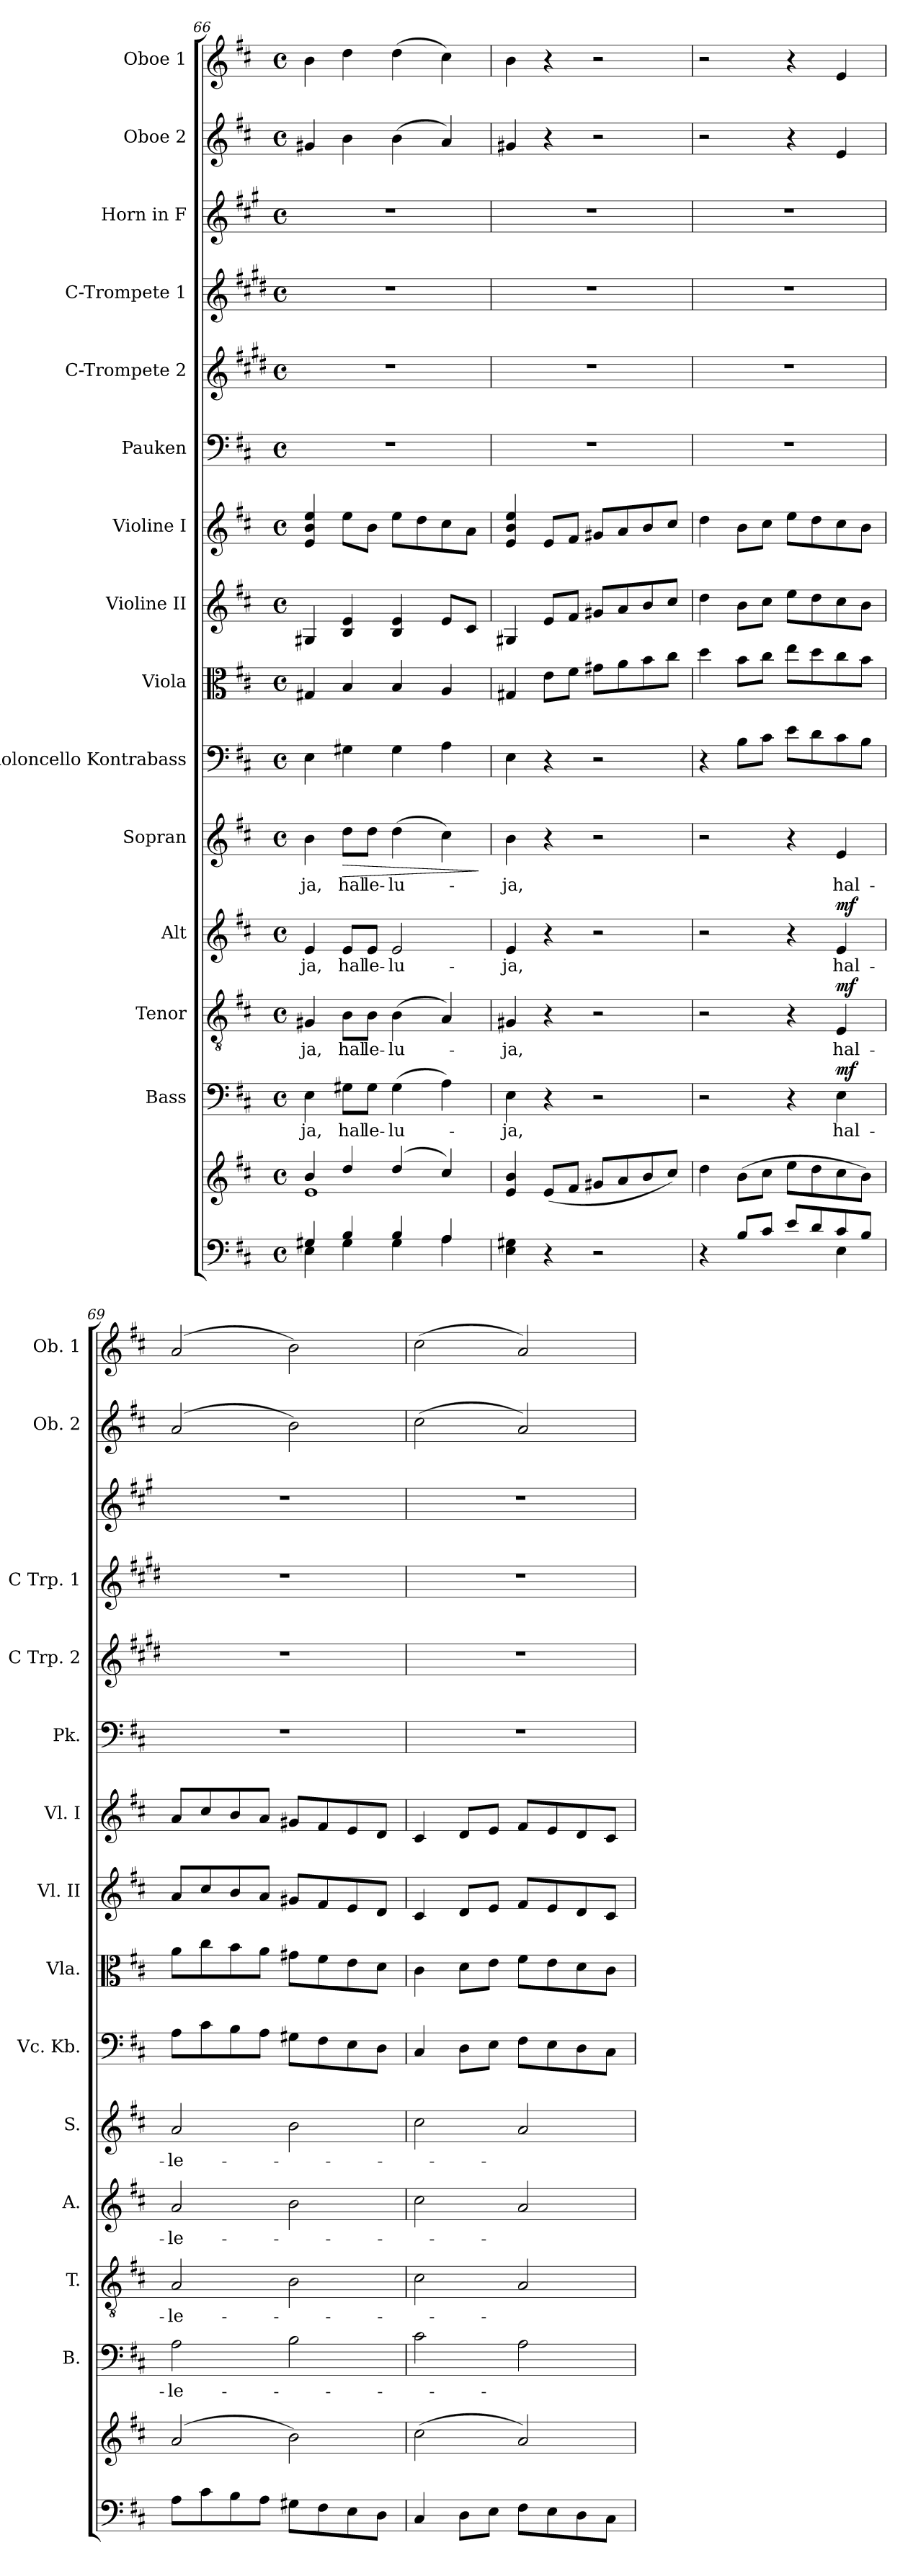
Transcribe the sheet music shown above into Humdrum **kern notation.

**kern	**kern	**kern	**text	**dynam	**kern	**text	**dynam	**kern	**text	**dynam	**kern	**text	**dynam	**kern	**kern	**kern	**kern	**kern	**kern	**kern	**kern	**kern	**kern
*part15	*part15	*part14	*part14	*part14	*part13	*part13	*part13	*part12	*part12	*part12	*part11	*part11	*part11	*part10	*part9	*part8	*part7	*part6	*part5	*part4	*part3	*part2	*part1
*staff16	*staff15	*staff14	*staff14	*staff14	*staff13	*staff13	*staff13	*staff12	*staff12	*staff12	*staff11	*staff11	*staff11	*staff10	*staff9	*staff8	*staff7	*staff6	*staff5	*staff4	*staff3	*staff2	*staff1
*	*	*I"Bass	*	*	*I"Tenor	*	*	*I"Alt	*	*	*I"Sopran	*	*	*I"Violoncello Kontrabass	*I"Viola	*I"Violine II	*I"Violine I	*I"Pauken	*I"C-Trompete 2	*I"C-Trompete 1	*I"Horn in F	*I"Oboe 2	*I"Oboe 1
*	*	*I'B.	*	*	*I'T.	*	*	*I'A.	*	*	*I'S.	*	*	*I'Vc. Kb.	*I'Vla.	*I'Vl. II	*I'Vl. I	*I'Pk.	*I'C Trp. 2	*I'C Trp. 1	*	*I'Ob. 2	*I'Ob. 1
*clefF4	*clefG2	*clefF4	*	*	*clefGv2	*	*	*clefG2	*	*	*clefG2	*	*	*clefF4	*clefC3	*clefG2	*clefG2	*clefF4	*clefG2	*clefG2	*clefG2	*clefG2	*clefG2
*	*	*	*	*	*	*	*	*	*	*	*	*	*	*ITrd7c12	*	*	*	*	*ITrd1c2	*ITrd1c2	*ITrd4c7	*	*
*k[f#c#]	*k[f#c#]	*k[f#c#]	*	*	*k[f#c#]	*	*	*k[f#c#]	*	*	*k[f#c#]	*	*	*k[f#c#]	*k[f#c#]	*k[f#c#]	*k[f#c#]	*k[f#c#]	*k[f#c#]	*k[f#c#]	*k[f#c#]	*k[f#c#]	*k[f#c#]
*D:	*D:	*D:	*	*	*D:	*	*	*D:	*	*	*D:	*	*	*D:	*D:	*D:	*D:	*D:	*D:	*D:	*D:	*D:	*D:
*M4/4	*M4/4	*M4/4	*	*	*M4/4	*	*	*M4/4	*	*	*M4/4	*	*	*M4/4	*M4/4	*M4/4	*M4/4	*M4/4	*M4/4	*M4/4	*M4/4	*M4/4	*M4/4
*met(c)	*met(c)	*met(c)	*	*	*met(c)	*	*	*met(c)	*	*	*met(c)	*	*	*met(c)	*met(c)	*met(c)	*met(c)	*met(c)	*met(c)	*met(c)	*met(c)	*met(c)	*met(c)
=66	=66	=66	=66	=66	=66	=66	=66	=66	=66	=66	=66	=66	=66	=66	=66	=66	=66	=66	=66	=66	=66	=66	=66
*^	*^	*	*	*	*	*	*	*	*	*	*	*	*	*	*	*	*	*	*	*	*	*	*
!	!	!	!	!	!LO:LY:b	!	!	!LO:LY:b	!	!	!LO:LY:b	!	!	!LO:LY:b	!	!	!	!	!	!	!	!	!	!	!
4G#X/	4E\	4b/	1e	4E\	-ja,	.	4G#X/	-ja,	.	4e/	-ja,	.	4b\	-ja,	.	4EE\	4G#X/	4G#X/	4e/ 4b/ 4ee/	1r	1r	1r	1r	4g#X/	4b\
!	!	!	!	!	!LO:LY:b	!	!	!LO:LY:b	!	!	!LO:LY:b	!	!	!LO:LY:b	!LO:HP:b	!	!	!	!	!	!	!	!	!	!
4B/	4G#\	4dd/	.	8G#X\L	hal-	.	8B\L	hal-	.	8e/L	hal-	.	8dd\L	hal-	>	4GG#X\	4B/	4B/ 4e/	8ee\L	.	.	.	.	4b\	4dd\
!	!	!	!	!	!LO:LY:b	!	!	!LO:LY:b	!	!	!LO:LY:b	!	!	!LO:LY:b	!	!	!	!	!	!	!	!	!	!	!
.	.	.	.	8G#\J	-le-	.	8B\J	-le-	.	8e/J	-le-	.	8dd\J	-le-	.	.	.	.	8b\J	.	.	.	.	.	.
!	!	!	!	!	!LO:LY:b	!	!	!LO:LY:b	!	!	!LO:LY:b	!	!	!LO:LY:b	!	!	!	!	!	!	!	!	!	!	!
4B/	4G#\	(4dd/	.	(>4G#\	-lu-	.	(>4B\	-lu-	.	2e/	-lu-	.	(>4dd\	-lu-	.	4GG#\	4B/	4B/ 4e/	8ee\L	.	.	.	.	(>4b\	(>4dd\
.	.	.	.	.	.	.	.	.	.	.	.	.	.	.	.	.	.	.	8dd\	.	.	.	.	.	.
4A/	4A\	4cc#/)	.	4A\)	.	.	4A/)	.	.	.	.	.	4cc#\)	.	.	4AA\	4A/	8e/L	8cc#\	.	.	.	.	4a/)	4cc#\)
.	.	.	.	.	.	.	.	.	.	.	.	.	.	.	.	.	.	8c#/J	8a\J	.	.	.	.	.	.
*v	*v	*	*	*	*	*	*	*	*	*	*	*	*	*	*	*	*	*	*	*	*	*	*	*	*
*	*v	*v	*	*	*	*	*	*	*	*	*	*	*	*	*	*	*	*	*	*	*	*	*	*
.	.	.	.	.	.	.	.	.	.	.	.	.	]	.	.	.	.	.	.	.	.	.	.
=67	=67	=67	=67	=67	=67	=67	=67	=67	=67	=67	=67	=67	=67	=67	=67	=67	=67	=67	=67	=67	=67	=67	=67
!	!	!	!LO:LY:b	!	!	!LO:LY:b	!	!	!LO:LY:b	!	!	!LO:LY:b	!	!	!	!	!	!	!	!	!	!	!
4E\ 4G#X\	4e/ 4b/	4E\	-ja,	.	4G#X/	-ja,	.	4e/	-ja,	.	4b\	-ja,	.	4EE\	4G#X/	4G#X/	4e/ 4b/ 4ee/	1r	1r	1r	1r	4g#X/	4b\
4r	(<8e/L	4r	.	.	4r	.	.	4r	.	.	4r	.	.	4r	8e\L	8e/L	8e/L	.	.	.	.	4r	4r
.	8f#/J	.	.	.	.	.	.	.	.	.	.	.	.	.	8f#\J	8f#/J	8f#/J	.	.	.	.	.	.
2r	8g#X/L	2r	.	.	2r	.	.	2r	.	.	2r	.	.	2r	8g#X\L	8g#X/L	8g#X/L	.	.	.	.	2r	2r
.	8a/	.	.	.	.	.	.	.	.	.	.	.	.	.	8a\	8a/	8a/	.	.	.	.	.	.
.	8b/	.	.	.	.	.	.	.	.	.	.	.	.	.	8b\	8b/	8b/	.	.	.	.	.	.
.	8cc#/J)	.	.	.	.	.	.	.	.	.	.	.	.	.	8cc#\J	8cc#/J	8cc#/J	.	.	.	.	.	.
!!LO:PB:g=z
=68	=68	=68	=68	=68	=68	=68	=68	=68	=68	=68	=68	=68	=68	=68	=68	=68	=68	=68	=68	=68	=68	=68	=68
*^	*	*	*	*	*	*	*	*	*	*	*	*	*	*	*	*	*	*	*	*	*	*	*
4r	2.ryy	4dd\	2r	.	.	2r	.	.	2r	.	.	2r	.	.	4r	4dd\	4dd\	4dd\	1r	1r	1r	1r	2r	2r
8B/L	.	(>8b\L	.	.	.	.	.	.	.	.	.	.	.	.	8BB\L	8b\L	8b\L	8b\L	.	.	.	.	.	.
8c#/J	.	8cc#\J	.	.	.	.	.	.	.	.	.	.	.	.	8C#\J	8cc#\J	8cc#\J	8cc#\J	.	.	.	.	.	.
8e/L	.	8ee\L	4r	.	.	4r	.	.	4r	.	.	4r	.	.	8E\L	8ee\L	8ee\L	8ee\L	.	.	.	.	4r	4r
8d/	.	8dd\	.	.	.	.	.	.	.	.	.	.	.	.	8D\	8dd\	8dd\	8dd\	.	.	.	.	.	.
!	!	!	!	!LO:LY:b	!LO:DY:a	!	!LO:LY:b	!LO:DY:a	!	!LO:LY:b	!LO:DY:a	!	!LO:LY:b	!	!	!	!	!	!	!	!	!	!	!
8c#/	4E\	8cc#\	4E\	hal-	mf	4E/	hal-	mf	4e/	hal-	mf	4e/	hal-	.	8C#\	8cc#\	8cc#\	8cc#\	.	.	.	.	4e/	4e/
8B/J	.	8b\J)	.	.	.	.	.	.	.	.	.	.	.	.	8BB\J	8b\J	8b\J	8b\J	.	.	.	.	.	.
*v	*v	*	*	*	*	*	*	*	*	*	*	*	*	*	*	*	*	*	*	*	*	*	*	*
=69	=69	=69	=69	=69	=69	=69	=69	=69	=69	=69	=69	=69	=69	=69	=69	=69	=69	=69	=69	=69	=69	=69	=69
!	!	!	!LO:LY:b	!	!	!LO:LY:b	!	!	!LO:LY:b	!	!	!LO:LY:b	!	!	!	!	!	!	!	!	!	!	!
8A\L	(2a/	2A\	-le-	.	2A/	-le-	.	2a/	-le-	.	2a/	-le-	.	8AA\L	8a\L	8a/L	8a/L	1r	1r	1r	1r	(2a/	(2a/
8c#\	.	.	.	.	.	.	.	.	.	.	.	.	.	8C#\	8cc#\	8cc#/	8cc#/	.	.	.	.	.	.
8B\	.	.	.	.	.	.	.	.	.	.	.	.	.	8BB\	8b\	8b/	8b/	.	.	.	.	.	.
8A\J	.	.	.	.	.	.	.	.	.	.	.	.	.	8AA\J	8a\J	8a/J	8a/J	.	.	.	.	.	.
8G#X\L	2b\)	2B\	.	.	2B\	.	.	2b\	.	.	2b\	.	.	8GG#X\L	8g#X\L	8g#X/L	8g#X/L	.	.	.	.	2b\)	2b\)
8F#\	.	.	.	.	.	.	.	.	.	.	.	.	.	8FF#\	8f#\	8f#/	8f#/	.	.	.	.	.	.
8E\	.	.	.	.	.	.	.	.	.	.	.	.	.	8EE\	8e\	8e/	8e/	.	.	.	.	.	.
8D\J	.	.	.	.	.	.	.	.	.	.	.	.	.	8DD\J	8d\J	8d/J	8d/J	.	.	.	.	.	.
=70	=70	=70	=70	=70	=70	=70	=70	=70	=70	=70	=70	=70	=70	=70	=70	=70	=70	=70	=70	=70	=70	=70	=70
4C#/	(>2cc#\	2c#\	.	.	2c#\	.	.	2cc#\	.	.	2cc#\	.	.	4CC#/	4c#\	4c#/	4c#/	1r	1r	1r	1r	(>2cc#\	(>2cc#\
8D\L	.	.	.	.	.	.	.	.	.	.	.	.	.	8DD\L	8d\L	8d/L	8d/L	.	.	.	.	.	.
8E\J	.	.	.	.	.	.	.	.	.	.	.	.	.	8EE\J	8e\J	8e/J	8e/J	.	.	.	.	.	.
8F#\L	2a/)	2A\	.	.	2A/	.	.	2a/	.	.	2a/	.	.	8FF#\L	8f#\L	8f#/L	8f#/L	.	.	.	.	2a/)	2a/)
8E\	.	.	.	.	.	.	.	.	.	.	.	.	.	8EE\	8e\	8e/	8e/	.	.	.	.	.	.
8D\	.	.	.	.	.	.	.	.	.	.	.	.	.	8DD\	8d\	8d/	8d/	.	.	.	.	.	.
8C#\J	.	.	.	.	.	.	.	.	.	.	.	.	.	8CC#\J	8c#\J	8c#/J	8c#/J	.	.	.	.	.	.
=	=	=	=	=	=	=	=	=	=	=	=	=	=	=	=	=	=	=	=	=	=	=	=
*-	*-	*-	*-	*-	*-	*-	*-	*-	*-	*-	*-	*-	*-	*-	*-	*-	*-	*-	*-	*-	*-	*-	*-
